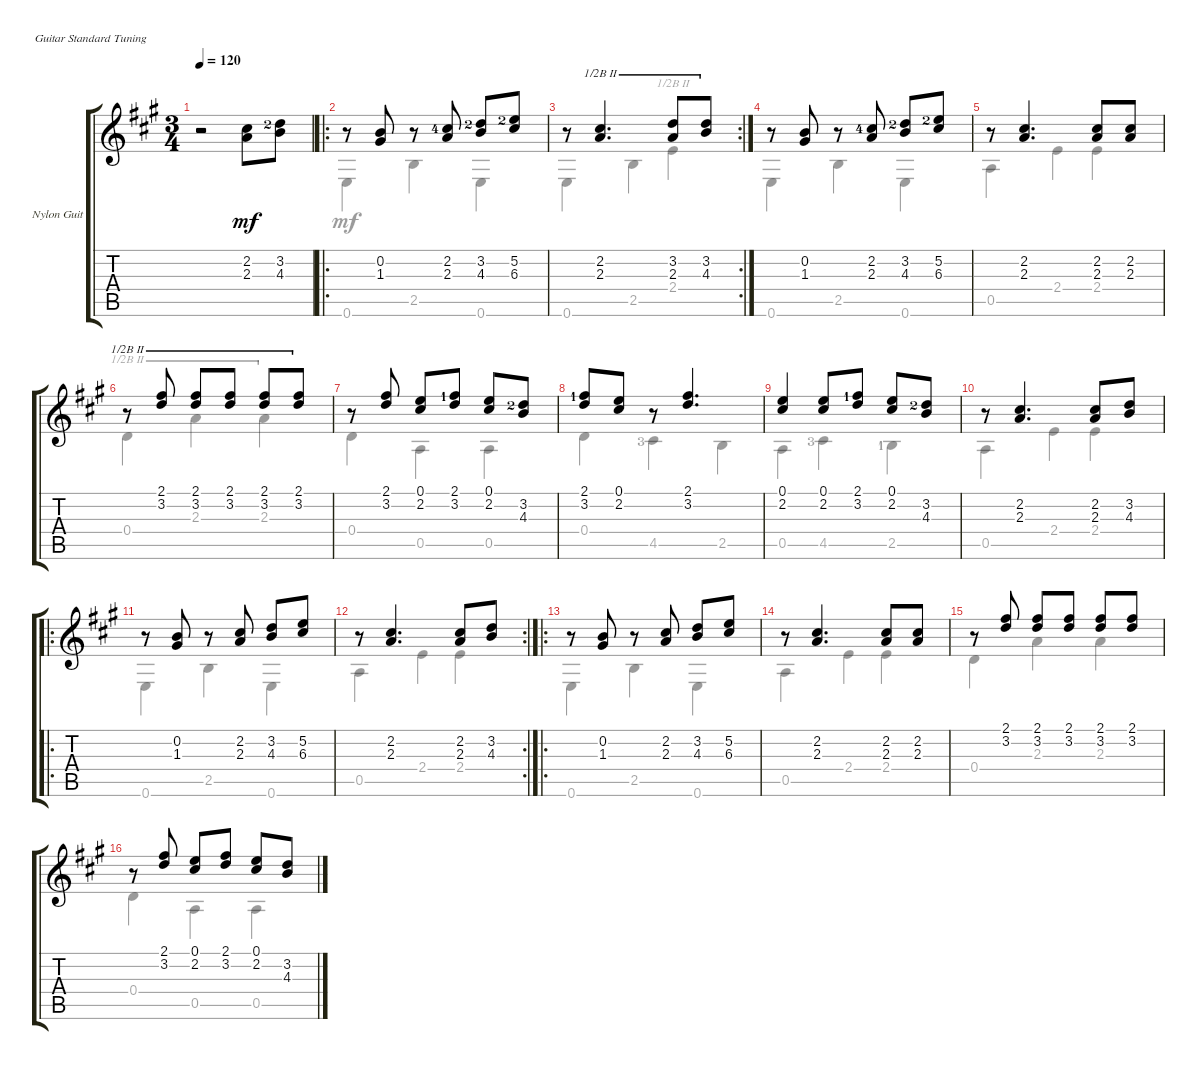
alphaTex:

\defaultSystemsLayout 4
\bracketExtendMode groupsimilarinstruments
\firstSystemTrackNameOrientation horizontal
\otherSystemsTrackNameOrientation horizontal
\track ("Nylon Guitar" "Nylon Guit") {instrument acousticguitarsteel}
\staff {score tabs}
\tuning (E4 B3 G3 D3 A2 E2)
\voice
\ts (3 4)
\tempo 120
\clef g2
\ks a
r.2{dy mf instrument acousticguitarsteel} (2.2 2.3).8 (4.3 3.2{lf 3}).8 |
\ro
r.8 (0.2 1.3).8 r.8 (2.3 2.2{lf 5}).8 (3.2{lf 3} 4.3).8 (6.3 5.2{lf 3}).8 |
\rc 2
r.8 (2.2 2.3).4{d barre (2 half)} (2.3 3.2).8{barre (2 half)} (3.2 4.3).8{barre (2 half)} |
r.8 (0.2 1.3).8 r.8 (2.3 2.2{lf 5}).8 (3.2{lf 3} 4.3).8 (6.3 5.2{lf 3}).8 |
r.8 (2.2 2.3).4{d} (2.3 2.2).8 (2.2 2.3).8 |
r.8{barre (2 half)} (3.2 2.1).8{barre (2 half)} (2.1 3.2).8{barre (2 half)} (3.2 2.1).8{barre (2 half)} (2.1 3.2).8{barre (2 half)} (3.2 2.1).8{barre (2 half)} |
r.8 (2.1 3.2).8 (2.2 0.1).8 (2.1{lf 2} 3.2).8 (2.2 0.1).8 (3.2{lf 3} 4.3).8 |
(3.2 2.1{lf 2}).8 (0.1 2.2).8 r.8 (2.1 3.2).4{d} |
(0.1 2.2).4 (2.2 0.1).8 (2.1{lf 2} 3.2).8 (2.2 0.1).8 (3.2{lf 3} 4.3).8 |
r.8 (2.3 2.2).4{d} (2.2 2.3).8 (3.2 4.3).8 |
\ro
r.8 (0.2 1.3).8 r.8 (2.3 2.2).8 (3.2 4.3).8 (6.3 5.2).8 |
\rc 2
r.8 (2.2 2.3).4{d} (2.3 2.2).8 (3.2 4.3).8 |
\ro
r.8 (0.2 1.3).8 r.8 (2.3 2.2).8 (3.2 4.3).8 (6.3 5.2).8 |
r.8 (2.2 2.3).4{d} (2.3 2.2).8 (2.2 2.3).8 |
r.8 (2.1 3.2).8 (3.2 2.1).8 (2.1 3.2).8 (3.2 2.1).8 (3.2 2.1).8 |
r.8 (2.1 3.2).8 (2.2 0.1).8 (3.2 2.1).8 (2.2 0.1).8 (3.2 4.3).8
\voice
\clef g2
\ottava regular
\simile none
\ks a
|
0.6.4 2.5.4 0.6.4 |
0.6.4 2.5.4 2.4.4{barre (2 half)} |
0.6.4 2.5.4 0.6.4 |
0.5.4 2.4.4 2.4.4 |
0.4.4{barre (2 half)} 2.3.4{barre (2 half)} 2.3.4{barre (2 half)} |
0.4.4 0.5.4 0.5.4 |
0.4.4 4.5{lf 4}.4 2.5.4 |
0.5.4 4.5{lf 4}.4 2.5{lf 2}.4 |
0.5.4 2.4.4 2.4.4 |
0.6.4 2.5.4 0.6.4 |
0.5.4 2.4.4 2.4.4 |
0.6.4 2.5.4 0.6.4 |
0.5.4 2.4.4 2.4.4 |
0.4.4 2.3.4 2.3.4 |
0.4.4 0.5.4 0.5.4
